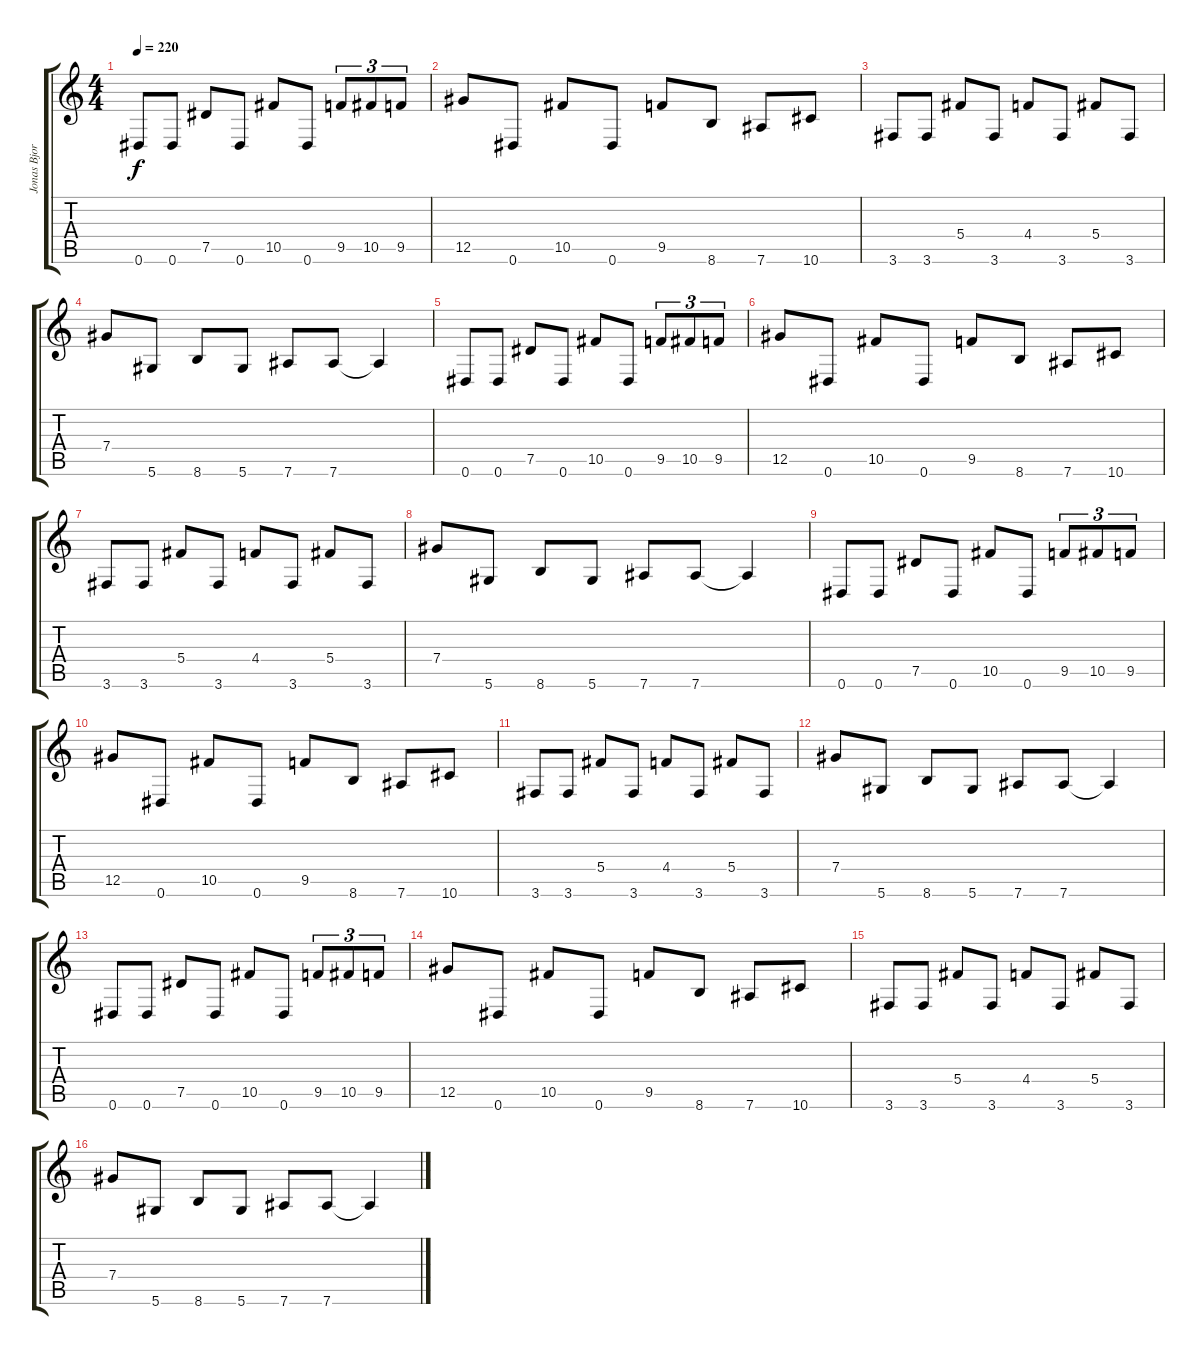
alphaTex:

\track ("Jonas Bjorler" "Jonas Bjor") {instrument electricbassfinger}
\staff {score tabs}
\tuning (Eb4 Bb3 Gb3 Db3 Ab2 Eb2) {hide}
\ts (4 4)
\tempo 220
\clef g2
\ks c
0.6.8{dy f instrument electricbassfinger} 0.6.8 7.5.8 0.6.8 10.5.8 0.6.8 9.5.8{tu (3 2)} 10.5.8{tu (3 2)} 9.5.8{tu (3 2)} |
12.5.8 0.6.8 10.5.8 0.6.8 9.5.8 8.6.8 7.6.8 10.6.8 |
3.6.8 3.6.8 5.4.8 3.6.8 4.4.8 3.6.8 5.4.8 3.6.8 |
7.4.8 5.6.8 8.6.8 5.6.8 7.6.8 7.6.8 7.6{t}.4 |
0.6.8 0.6.8 7.5.8 0.6.8 10.5.8 0.6.8 9.5.8{tu (3 2)} 10.5.8{tu (3 2)} 9.5.8{tu (3 2)} |
12.5.8 0.6.8 10.5.8 0.6.8 9.5.8 8.6.8 7.6.8 10.6.8 |
3.6.8 3.6.8 5.4.8 3.6.8 4.4.8 3.6.8 5.4.8 3.6.8 |
7.4.8 5.6.8 8.6.8 5.6.8 7.6.8 7.6.8 7.6{t}.4 |
0.6.8 0.6.8 7.5.8 0.6.8 10.5.8 0.6.8 9.5.8{tu (3 2)} 10.5.8{tu (3 2)} 9.5.8{tu (3 2)} |
12.5.8 0.6.8 10.5.8 0.6.8 9.5.8 8.6.8 7.6.8 10.6.8 |
3.6.8 3.6.8 5.4.8 3.6.8 4.4.8 3.6.8 5.4.8 3.6.8 |
7.4.8 5.6.8 8.6.8 5.6.8 7.6.8 7.6.8 7.6{t}.4 |
0.6.8 0.6.8 7.5.8 0.6.8 10.5.8 0.6.8 9.5.8{tu (3 2)} 10.5.8{tu (3 2)} 9.5.8{tu (3 2)} |
12.5.8 0.6.8 10.5.8 0.6.8 9.5.8 8.6.8 7.6.8 10.6.8 |
3.6.8 3.6.8 5.4.8 3.6.8 4.4.8 3.6.8 5.4.8 3.6.8 |
7.4.8 5.6.8 8.6.8 5.6.8 7.6.8 7.6.8 7.6{t}.4
